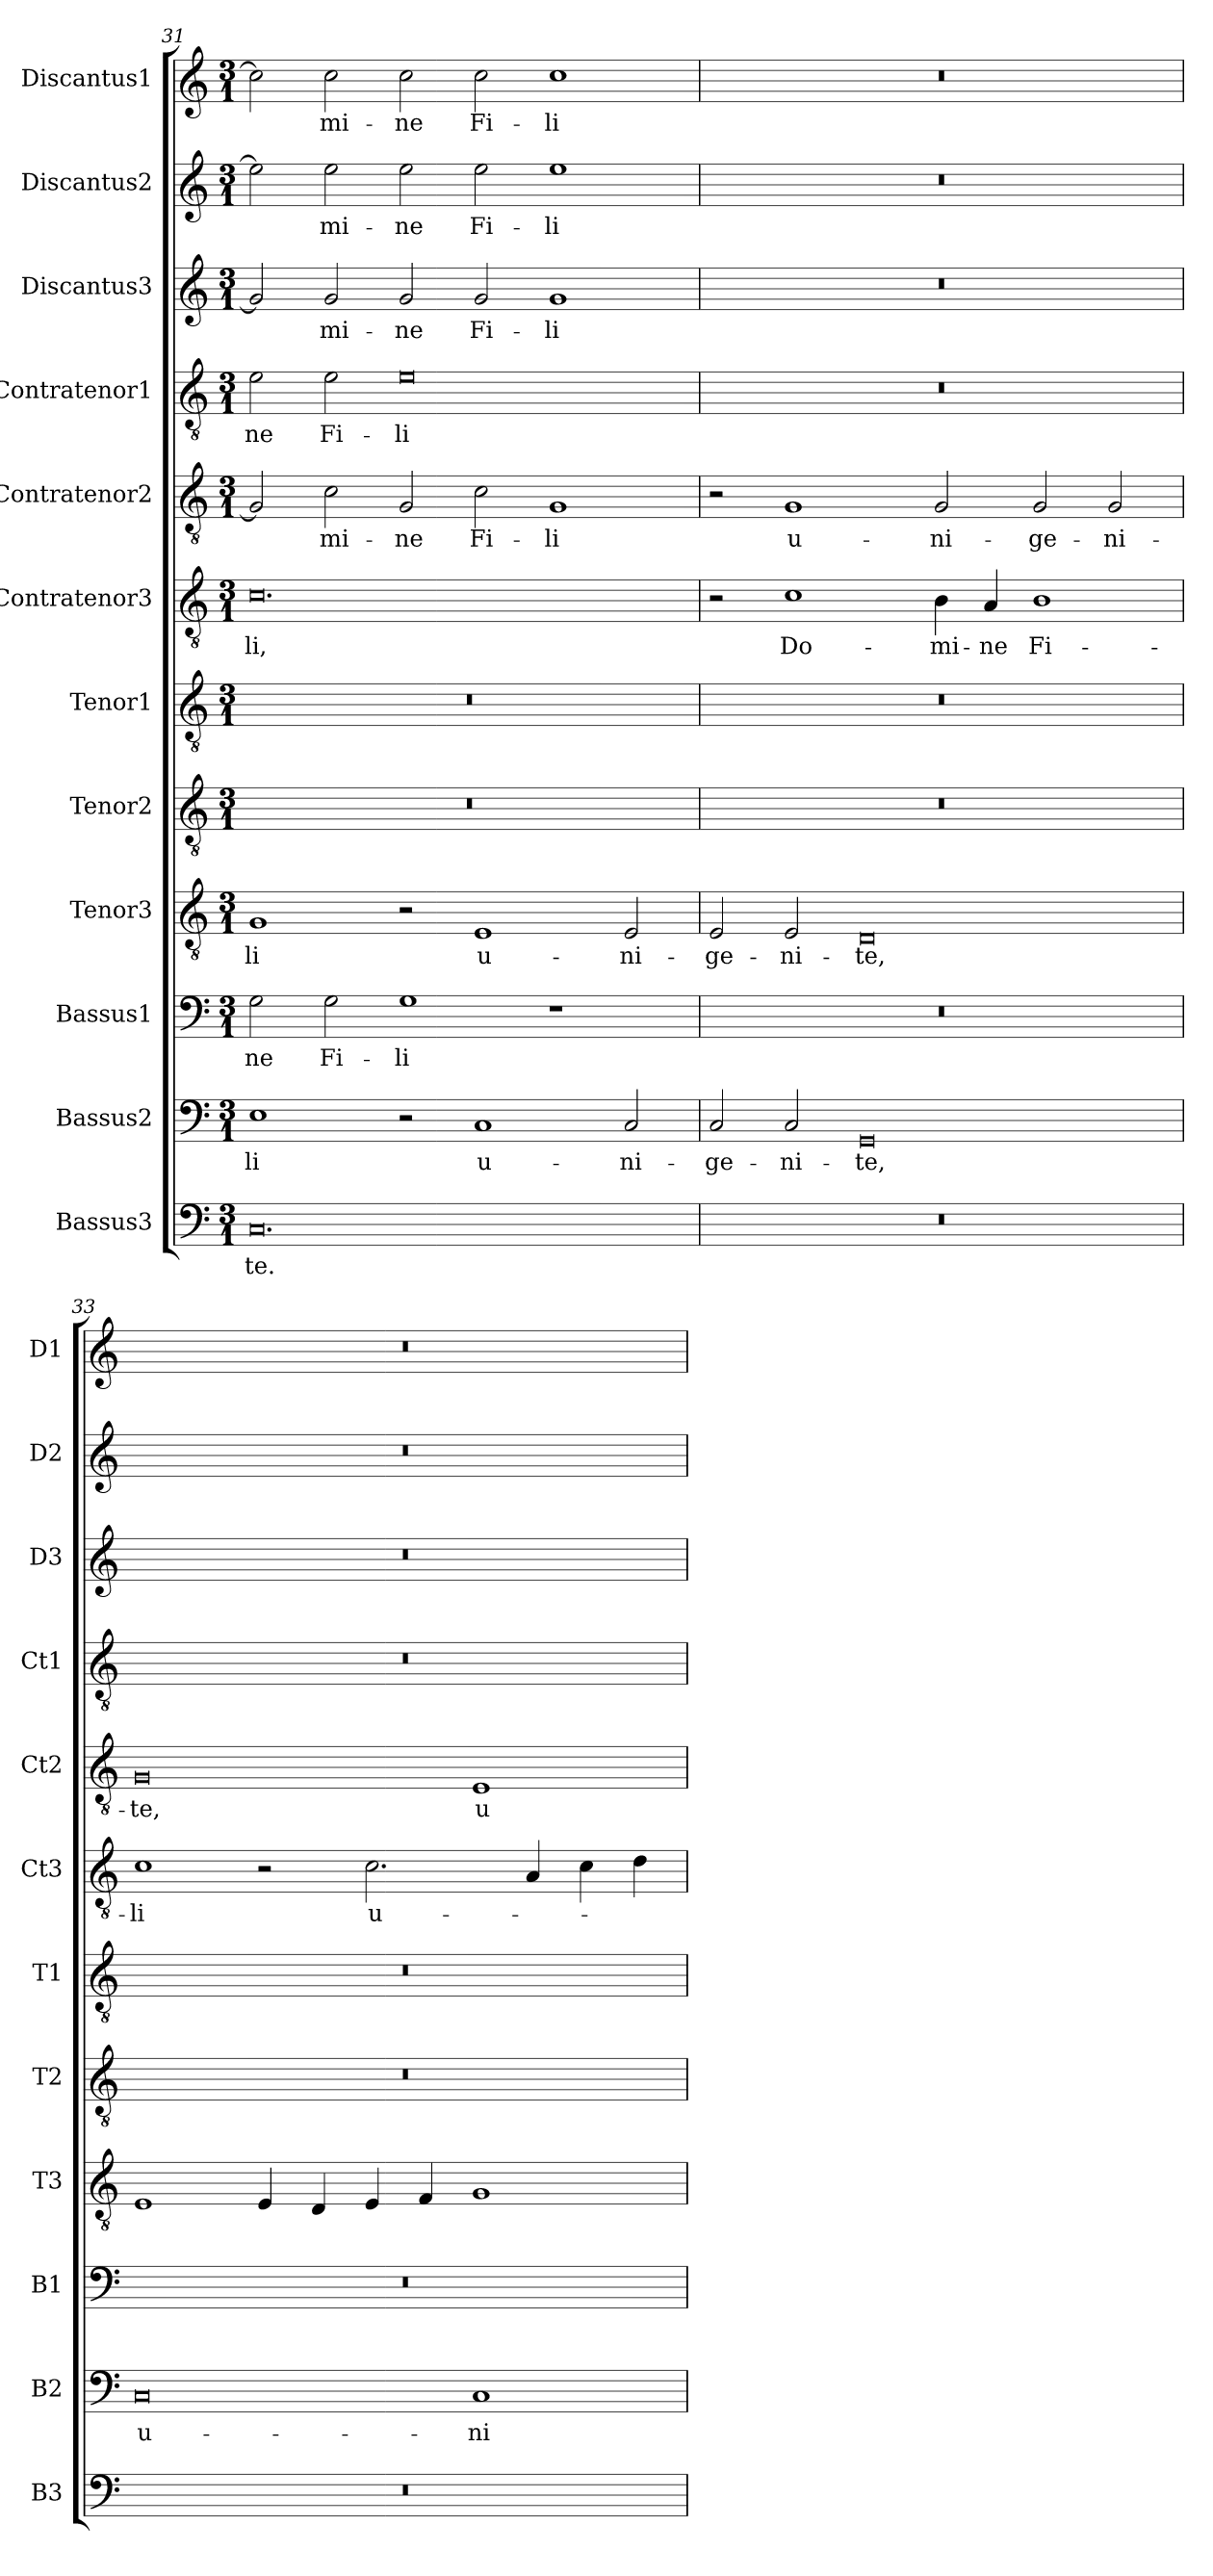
**kern	**text	**kern	**text	**kern	**text	**kern	**text	**kern	**kern	**kern	**text	**kern	**text	**kern	**text	**kern	**text	**kern	**text	**kern	**text
*part12	*part12	*part11	*part11	*part10	*part10	*part9	*part9	*part8	*part7	*part6	*part6	*part5	*part5	*part4	*part4	*part3	*part3	*part2	*part2	*part1	*part1
*staff12	*staff12	*staff11	*staff11	*staff10	*staff10	*staff9	*staff9	*staff8	*staff7	*staff6	*staff6	*staff5	*staff5	*staff4	*staff4	*staff3	*staff3	*staff2	*staff2	*staff1	*staff1
*I"Bassus3	*	*I"Bassus2	*	*I"Bassus1	*	*I"Tenor3	*	*I"Tenor2	*I"Tenor1	*I"Contratenor3	*	*I"Contratenor2	*	*I"Contratenor1	*	*I"Discantus3	*	*I"Discantus2	*	*I"Discantus1	*
*I'B3	*	*I'B2	*	*I'B1	*	*I'T3	*	*I'T2	*I'T1	*I'Ct3	*	*I'Ct2	*	*I'Ct1	*	*I'D3	*	*I'D2	*	*I'D1	*
*clefF4	*	*clefF4	*	*clefF4	*	*clefGv2	*	*clefGv2	*clefGv2	*clefGv2	*	*clefGv2	*	*clefGv2	*	*clefG2	*	*clefG2	*	*clefG2	*
*k[]	*	*k[]	*	*k[]	*	*k[]	*	*k[]	*k[]	*k[]	*	*k[]	*	*k[]	*	*k[]	*	*k[]	*	*k[]	*
*M3/1	*	*M3/1	*	*M3/1	*	*M3/1	*	*M3/1	*M3/1	*M3/1	*	*M3/1	*	*M3/1	*	*M3/1	*	*M3/1	*	*M3/1	*
=31	=31	=31	=31	=31	=31	=31	=31	=31	=31	=31	=31	=31	=31	=31	=31	=31	=31	=31	=31	=31	=31
0.C/	te.	1E\	-li	2G\	-ne	1G/	-li	0.r	0.r	0.c\	-li,	2G/]	.	2e\	-ne	2g/]	.	2ee\]	.	2cc\]	.
.	.	.	.	2G\	Fi-	.	.	.	.	.	.	2c\	-mi-	2e\	Fi-	2g/	-mi-	2ee\	-mi-	2cc\	-mi-
.	.	2r	.	1G\	-li	2r	.	.	.	.	.	2G/	-ne	0e\	-li	2g/	-ne	2ee\	-ne	2cc\	-ne
.	.	1C/	u-	.	.	1E/	u-	.	.	.	.	2c\	Fi-	.	.	2g/	Fi-	2ee\	Fi-	2cc\	Fi-
.	.	.	.	1r	.	.	.	.	.	.	.	1G/	-li	.	.	1g/	-li	1ee\	-li	1cc\	-li
.	.	2C/	-ni-	.	.	2E/	-ni-	.	.	.	.	.	.	.	.	.	.	.	.	.	.
=32	=32	=32	=32	=32	=32	=32	=32	=32	=32	=32	=32	=32	=32	=32	=32	=32	=32	=32	=32	=32	=32
0.r	.	2C/	-ge-	0.r	.	2E/	-ge-	0.r	0.r	2r	.	2r	.	0.r	.	0.r	.	0.r	.	0.r	.
.	.	2C/	-ni-	.	.	2E/	-ni-	.	.	1c\	Do-	1G/	u-	.	.	.	.	.	.	.	.
.	.	0GG/	-te,	.	.	0D/	-te,	.	.	.	.	.	.	.	.	.	.	.	.	.	.
.	.	.	.	.	.	.	.	.	.	4B\	-mi-	2G/	-ni-	.	.	.	.	.	.	.	.
.	.	.	.	.	.	.	.	.	.	4A/	-ne	.	.	.	.	.	.	.	.	.	.
.	.	.	.	.	.	.	.	.	.	1B\	Fi-	2G/	-ge-	.	.	.	.	.	.	.	.
.	.	.	.	.	.	.	.	.	.	.	.	2G/	-ni-	.	.	.	.	.	.	.	.
=33	=33	=33	=33	=33	=33	=33	=33	=33	=33	=33	=33	=33	=33	=33	=33	=33	=33	=33	=33	=33	=33
0.r	.	0C/	u-	0.r	.	1E/	.	0.r	0.r	1c\	-li	0G/	-te,	0.r	.	0.r	.	0.r	.	0.r	.
.	.	.	.	.	.	4E/	.	.	.	2r	.	.	.	.	.	.	.	.	.	.	.
.	.	.	.	.	.	4D/	.	.	.	.	.	.	.	.	.	.	.	.	.	.	.
.	.	.	.	.	.	4E/	.	.	.	2.c\	u-	.	.	.	.	.	.	.	.	.	.
.	.	.	.	.	.	4F/	.	.	.	.	.	.	.	.	.	.	.	.	.	.	.
.	.	1C/	-ni-	.	.	1G/	.	.	.	.	.	1E/	u-	.	.	.	.	.	.	.	.
.	.	.	.	.	.	.	.	.	.	4A/	.	.	.	.	.	.	.	.	.	.	.
.	.	.	.	.	.	.	.	.	.	4c\	.	.	.	.	.	.	.	.	.	.	.
.	.	.	.	.	.	.	.	.	.	4d\	.	.	.	.	.	.	.	.	.	.	.
=	=	=	=	=	=	=	=	=	=	=	=	=	=	=	=	=	=	=	=	=	=
*-	*-	*-	*-	*-	*-	*-	*-	*-	*-	*-	*-	*-	*-	*-	*-	*-	*-	*-	*-	*-	*-
